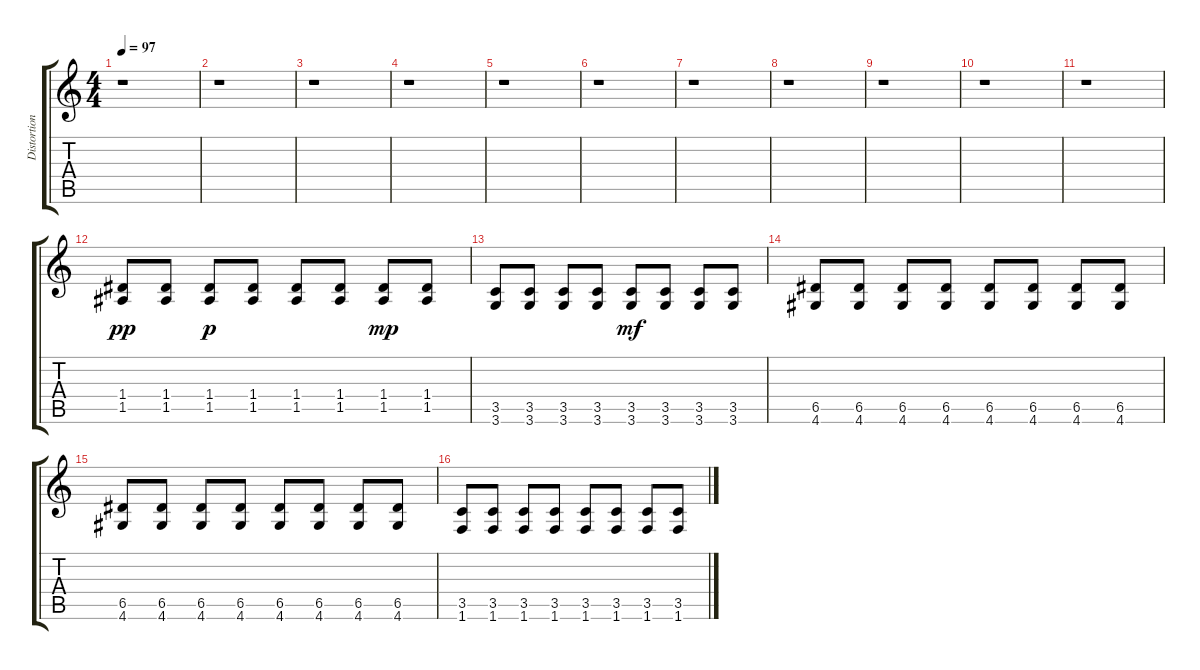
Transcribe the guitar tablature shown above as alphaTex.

\track ("Distortion" "Distortion") {instrument overdrivenguitar}
\staff {score tabs}
\tuning (E4 B3 G3 D3 A2 E2) {hide}
\ts (4 4)
\tempo 97
\clef g2
\ks c
r.1{dy f} |
r.1 |
r.1 |
r.1 |
r.1 |
r.1 |
r.1 |
r.1 |
r.1 |
r.1 |
r.1 |
(1.4 1.5).8{dy pp} (1.4 1.5).8 (1.4 1.5).8{dy p} (1.4 1.5).8 (1.4 1.5).8 (1.4 1.5).8 (1.4 1.5).8{dy mp} (1.4 1.5).8 |
(3.5 3.6).8 (3.5 3.6).8 (3.5 3.6).8 (3.5 3.6).8 (3.5 3.6).8{dy mf} (3.5 3.6).8 (3.5 3.6).8 (3.5 3.6).8 |
(6.5 4.6).8 (6.5 4.6).8 (6.5 4.6).8 (6.5 4.6).8 (6.5 4.6).8 (6.5 4.6).8 (6.5 4.6).8 (6.5 4.6).8 |
(6.5 4.6).8 (6.5 4.6).8 (6.5 4.6).8 (6.5 4.6).8 (6.5 4.6).8 (6.5 4.6).8 (6.5 4.6).8 (6.5 4.6).8 |
(3.5 1.6).8 (3.5 1.6).8 (3.5 1.6).8 (3.5 1.6).8 (3.5 1.6).8 (3.5 1.6).8 (3.5 1.6).8 (3.5 1.6).8
